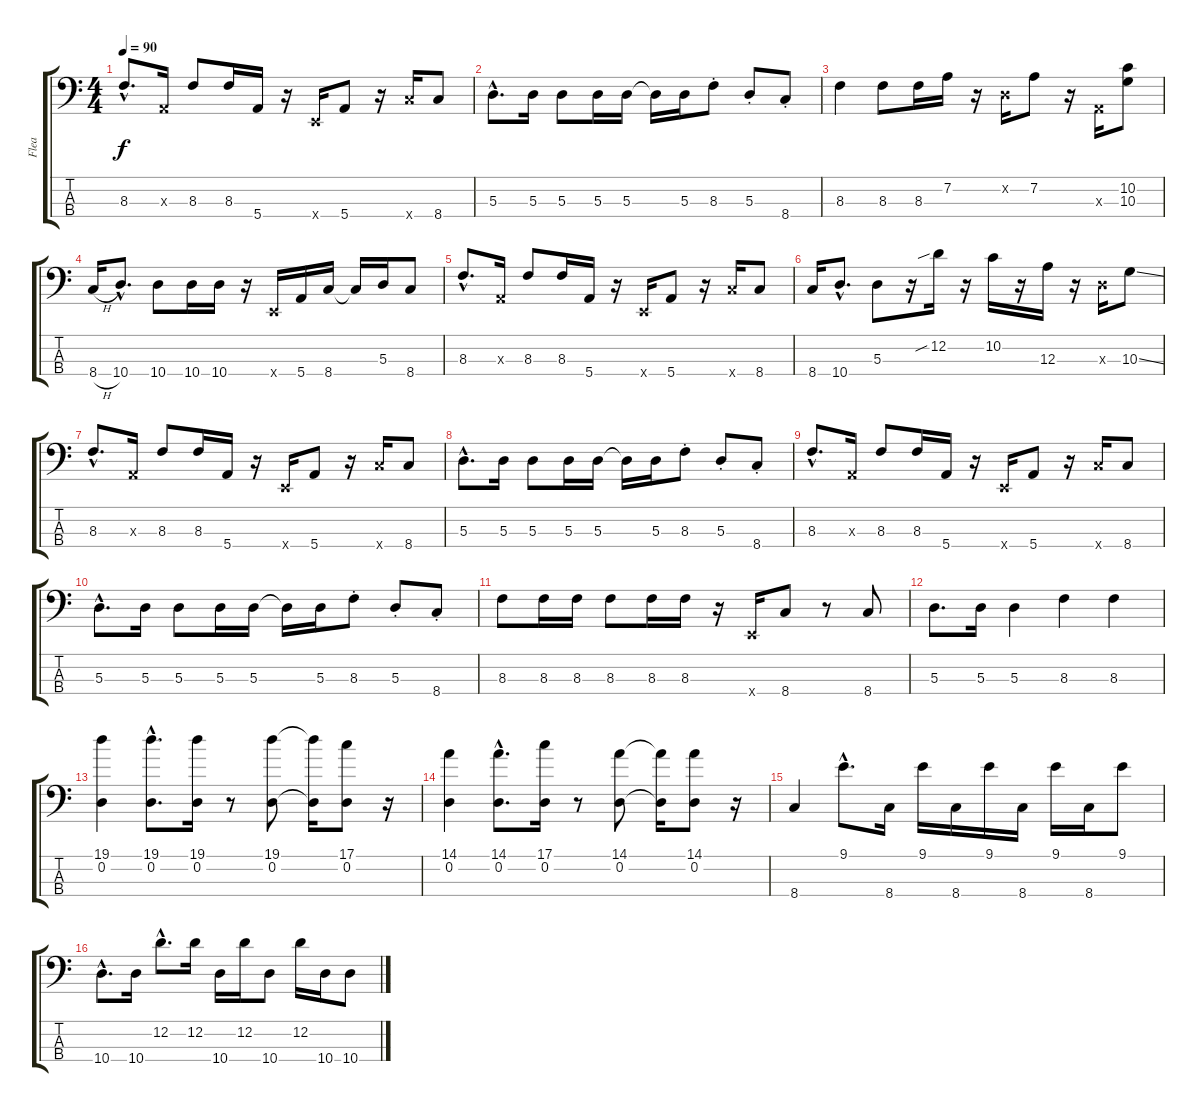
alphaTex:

\track ("Flea" "Flea") {instrument electricbassfinger}
\staff {score tabs}
\tuning (G2 D2 A1 E1) {hide}
\ts (4 4)
\tempo 90
\clef f4
\ks c
8.3{hac}.8{d dy f} 0.3{x}.16 8.3.8 8.3.16 5.4.16 r.16 0.4{x}.16 5.4.8 r.16 8.4{x}.16 8.4.8 |
5.3{hac}.8{d} 5.3.16 5.3.8 5.3.16 5.3.16 5.3{t}.16 5.3.16 8.3{st}.8 5.3{st}.8 8.4{st}.8 |
8.3.4 8.3.8 8.3.16 7.2.16 r.16 0.2{x}.16 7.2.8 r.16 0.3{x}.16 (10.2 10.3).8 |
8.4{h}.16 10.4{hac}.8{d} 10.4.8 10.4.16 10.4.16 r.16 0.4{x}.16 5.4.16 8.4.16 8.4{t}.16 5.3.16 8.4.8 |
8.3{hac}.8{d} 0.3{x}.16 8.3.8 8.3.16 5.4.16 r.16 0.4{x}.16 5.4.8 r.16 8.4{x}.16 8.4.8 |
8.4.16 10.4{hac}.8{d} 5.3.8 r.16 12.2{sib}.16 r.16 10.2.16 r.16 12.3.16 r.16 5.3{x}.16 10.3{ss}.8 |
8.3{hac}.8{d} 0.3{x}.16 8.3.8 8.3.16 5.4.16 r.16 0.4{x}.16 5.4.8 r.16 8.4{x}.16 8.4.8 |
5.3{hac}.8{d} 5.3.16 5.3.8 5.3.16 5.3.16 5.3{t}.16 5.3.16 8.3{st}.8 5.3{st}.8 8.4{st}.8 |
8.3{hac}.8{d} 0.3{x}.16 8.3.8 8.3.16 5.4.16 r.16 0.4{x}.16 5.4.8 r.16 8.4{x}.16 8.4.8 |
5.3{hac}.8{d} 5.3.16 5.3.8 5.3.16 5.3.16 5.3{t}.16 5.3.16 8.3{st}.8 5.3{st}.8 8.4{st}.8 |
8.3.8 8.3.16 8.3.16 8.3.8 8.3.16 8.3.16 r.16 0.4{x}.16 8.4.8 r.8 8.4.8 |
5.3.8{d} 5.3.16 5.3.4 8.3.4 8.3.4 |
(19.1 0.2).4 (19.1{hac} 0.2{hac}).8{d} (19.1 0.2).16 r.8 (19.1 0.2).8 (19.1{t} 0.2{t}).16 (17.1 0.2).8 r.16 |
(14.1 0.2).4 (14.1{hac} 0.2{hac}).8{d} (17.1 0.2).16 r.8 (14.1 0.2).8 (14.1{t} 0.2{t}).16 (14.1 0.2).8 r.16 |
8.4.4 9.1{hac}.8{d} 8.4.16 9.1.16 8.4.16 9.1.16 8.4.16 9.1.16 8.4.16 9.1.8 |
10.4{hac}.8{d} 10.4.16 12.2{hac}.8{d} 12.2.16 10.4.16 12.2.16 10.4.8 12.2.16 10.4.16 10.4.8
